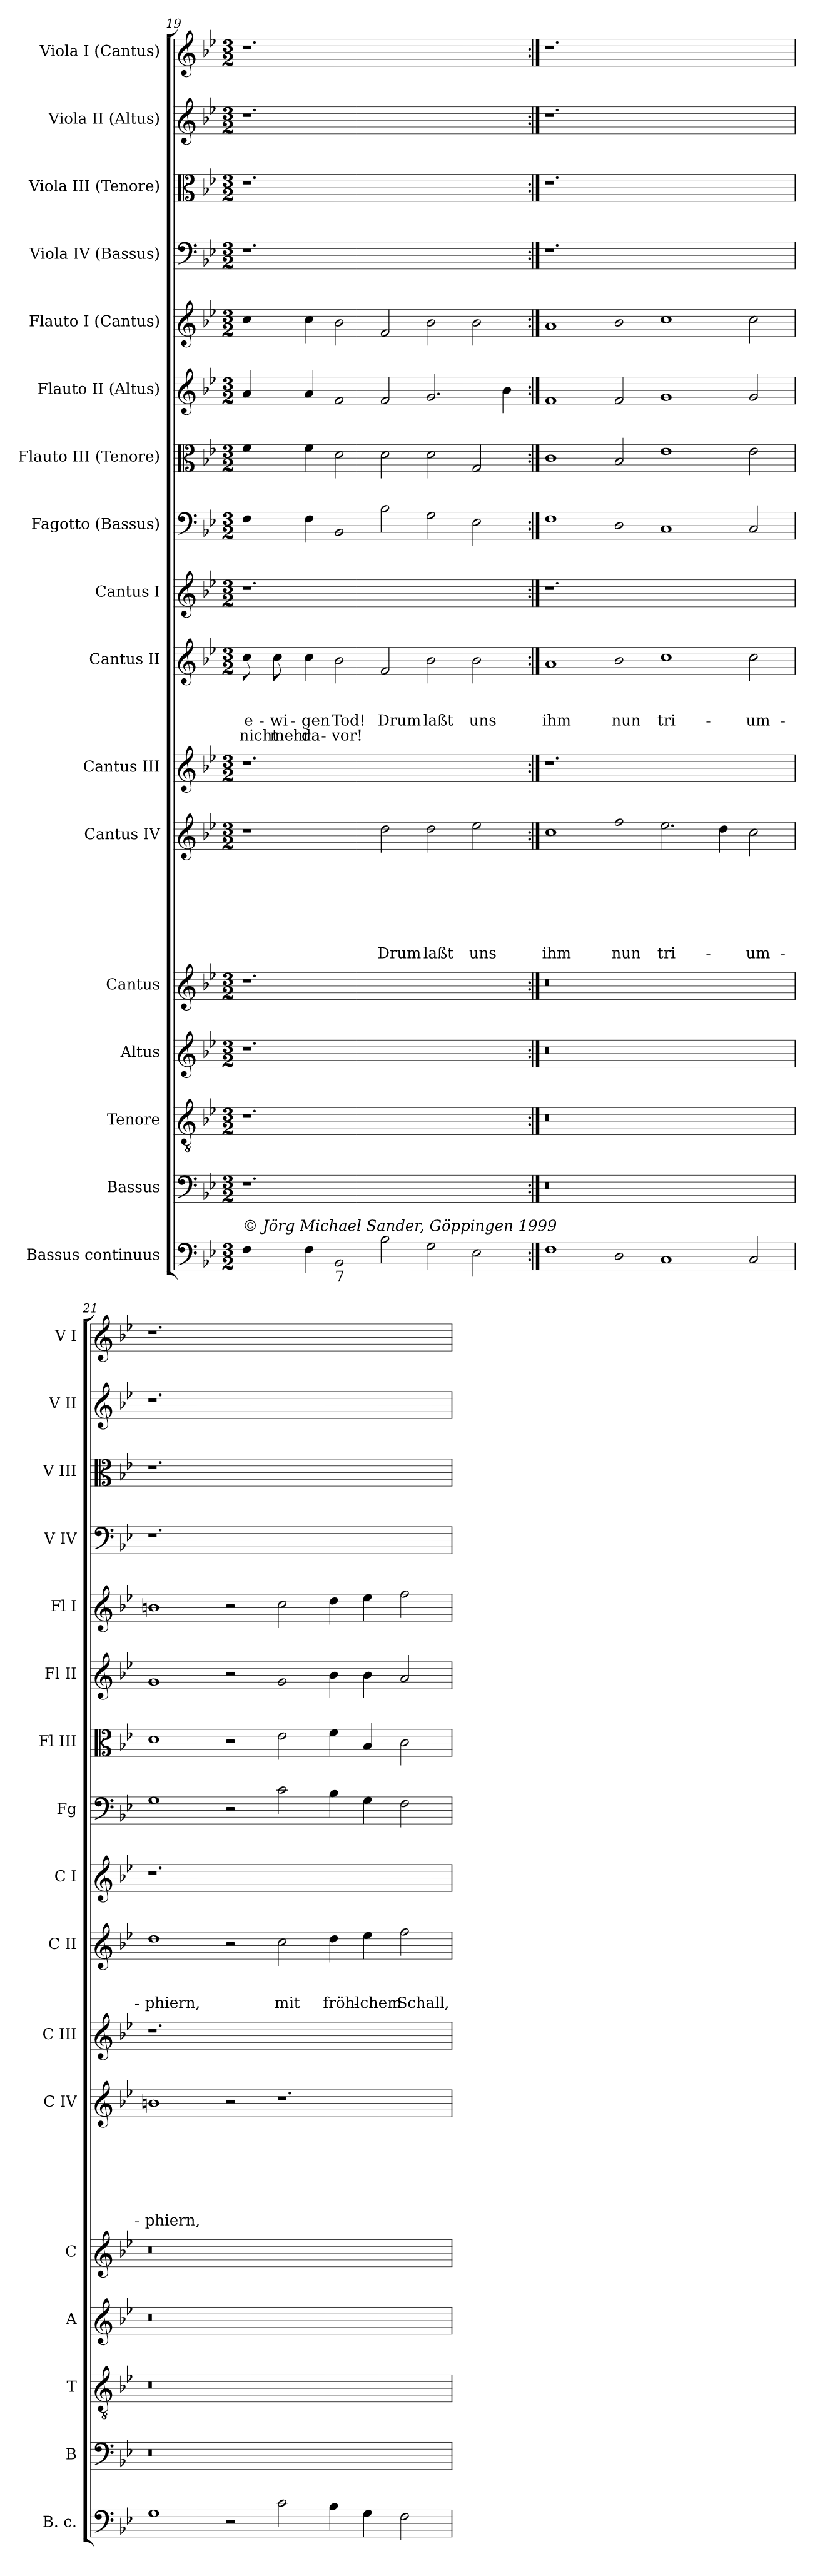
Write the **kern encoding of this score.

**kern	**kern	**kern	**kern	**kern	**kern	**text	**text	**text	**text	**text	**text	**text	**kern	**kern	**text	**text	**text	**text	**kern	**kern	**kern	**kern	**kern	**kern	**kern	**kern	**kern
*part17	*part16	*part15	*part14	*part13	*part12	*part12	*part12	*part12	*part12	*part12	*part12	*part12	*part11	*part10	*part10	*part10	*part10	*part10	*part9	*part8	*part7	*part6	*part5	*part4	*part3	*part2	*part1
*staff17	*staff16	*staff15	*staff14	*staff13	*staff12	*staff12	*staff12	*staff12	*staff12	*staff12	*staff12	*staff12	*staff11	*staff10	*staff10	*staff10	*staff10	*staff10	*staff9	*staff8	*staff7	*staff6	*staff5	*staff4	*staff3	*staff2	*staff1
*I"Bassus continuus	*I"Bassus	*I"Tenore	*I"Altus	*I"Cantus	*I"Cantus IV	*	*	*	*	*	*	*	*I"Cantus III	*I"Cantus II	*	*	*	*	*I"Cantus I	*I"Fagotto (Bassus)	*I"Flauto III (Tenore)	*I"Flauto II (Altus)	*I"Flauto I (Cantus)	*I"Viola IV (Bassus)	*I"Viola III (Tenore)	*I"Viola II (Altus)	*I"Viola I (Cantus)
*I'B. c.	*I'B	*I'T	*I'A	*I'C	*I'C IV	*	*	*	*	*	*	*	*I'C III	*I'C II	*	*	*	*	*I'C I	*I'Fg	*I'Fl III	*I'Fl II	*I'Fl I	*I'V IV	*I'V III	*I'V II	*I'V I
*clefF4	*clefF4	*clefGv2	*clefG2	*clefG2	*clefG2	*	*	*	*	*	*	*	*clefG2	*clefG2	*	*	*	*	*clefG2	*clefF4	*clefC3	*clefG2	*clefG2	*clefF4	*clefC3	*clefG2	*clefG2
*k[b-e-]	*k[b-e-]	*k[b-e-]	*k[b-e-]	*k[b-e-]	*k[b-e-]	*	*	*	*	*	*	*	*k[b-e-]	*k[b-e-]	*	*	*	*	*k[b-e-]	*k[b-e-]	*k[b-e-]	*k[b-e-]	*k[b-e-]	*k[b-e-]	*k[b-e-]	*k[b-e-]	*k[b-e-]
*B-:	*B-:	*B-:	*B-:	*B-:	*B-:	*	*	*	*	*	*	*	*B-:	*B-:	*	*	*	*	*B-:	*B-:	*B-:	*B-:	*B-:	*B-:	*B-:	*B-:	*B-:
*M3/2	*M3/2	*M3/2	*M3/2	*M3/2	*M3/2	*	*	*	*	*	*	*	*M3/2	*M3/2	*	*	*	*	*M3/2	*M3/2	*M3/2	*M3/2	*M3/2	*M3/2	*M3/2	*M3/2	*M3/2
=19	=19	=19	=19	=19	=19	=19	=19	=19	=19	=19	=19	=19	=19	=19	=19	=19	=19	=19	=19	=19	=19	=19	=19	=19	=19	=19	=19
!LO:TX:a:i:t=© Jörg Michael Sander, Göppingen 1999	!	!	!	!	!	!	!	!	!	!	!	!	!	!	!	!	!	!	!	!	!	!	!	!	!	!	!
!	!	!	!	!	!	!	!	!	!	!	!	!	!	!	!	!	!LO:LY:b	!LO:LY:b	!	!	!	!	!	!	!	!	!
4F\	1.r	1.r	1.r	1.r	1r	.	.	.	.	.	.	.	1.r	8cc\	.	.	e-	nicht	1.r	4F\	4f\	4a/	4cc\	1.r	1.r	1.r	1.r
!	!	!	!	!	!	!	!	!	!	!	!	!	!	!	!	!	!LO:LY:b	!LO:LY:b	!	!	!	!	!	!	!	!	!
.	.	.	.	.	.	.	.	.	.	.	.	.	.	8cc\	.	.	-wi-	mehr	.	.	.	.	.	.	.	.	.
!	!	!	!	!	!	!	!	!	!	!	!	!	!	!	!	!	!LO:LY:b	!LO:LY:b	!	!	!	!	!	!	!	!	!
4F\	.	.	.	.	.	.	.	.	.	.	.	.	.	4cc\	.	.	-gen	da-	.	4F\	4f\	4a/	4cc\	.	.	.	.
!LO:TX:b:t=7	!	!	!	!	!	!	!	!	!	!	!	!	!	!	!	!	!	!	!	!	!	!	!	!	!	!	!
!	!	!	!	!	!	!	!	!	!	!	!	!	!	!	!	!	!LO:LY:b	!LO:LY:b	!	!	!	!	!	!	!	!	!
2BB-/	.	.	.	.	.	.	.	.	.	.	.	.	.	2b-\	.	.	Tod!	-vor!	.	2BB-/	2d\	2f/	2b-\	.	.	.	.
!	!	!	!	!	!	!	!	!	!	!	!	!LO:LY:b	!	!	!	!	!LO:LY:b	!	!	!	!	!	!	!	!	!	!
2B-\	.	.	.	.	2dd\	.	.	.	.	.	.	Drum	.	2f/	.	.	Drum	.	.	2B-\	2d\	2f/	2f/	.	.	.	.
!	!	!	!	!	!	!	!	!	!	!	!	!LO:LY:b	!	!	!	!	!LO:LY:b	!	!	!	!	!	!	!	!	!	!
2G\	1ryy	1ryy	1ryy	1ryy	2dd\	.	.	.	.	.	.	laßt	1ryy	2b-\	.	.	laßt	.	1ryy	2G\	2d\	2.g/	2b-\	1ryy	1ryy	1ryy	1ryy
!	!	!	!	!	!	!	!	!	!	!	!	!LO:LY:b	!	!	!	!	!LO:LY:b	!	!	!	!	!	!	!	!	!	!
2E-\	.	.	.	.	2ee-\	.	.	.	.	.	.	uns	.	2b-\	.	.	uns	.	.	2E-\	2G/	.	2b-\	.	.	.	.
.	.	.	.	.	.	.	.	.	.	.	.	.	.	.	.	.	.	.	.	.	.	4b-\	.	.	.	.	.
=20:|!	=20:|!	=20:|!	=20:|!	=20:|!	=20:|!	=20:|!	=20:|!	=20:|!	=20:|!	=20:|!	=20:|!	=20:|!	=20:|!	=20:|!	=20:|!	=20:|!	=20:|!	=20:|!	=20:|!	=20:|!	=20:|!	=20:|!	=20:|!	=20:|!	=20:|!	=20:|!	=20:|!
!	!	!	!	!	!	!	!	!	!	!	!	!LO:LY:b	!	!	!	!	!LO:LY:b	!	!	!	!	!	!	!	!	!	!
1F	0.r	0.r	0.r	0.r	1cc	.	.	.	.	.	.	ihm	1.r	1a	.	.	ihm	.	1.r	1F	1c	1f	1a	1.r	1.r	1.r	1.r
!	!	!	!	!	!	!	!	!	!	!	!	!LO:LY:b	!	!	!	!	!LO:LY:b	!	!	!	!	!	!	!	!	!	!
2D\	.	.	.	.	2ff\	.	.	.	.	.	.	nun	.	2b-\	.	.	nun	.	.	2D\	2B-/	2f/	2b-\	.	.	.	.
!	!	!	!	!	!	!	!	!	!	!	!	!LO:LY:b	!	!	!	!	!LO:LY:b	!	!	!	!	!	!	!	!	!	!
1C	.	.	.	.	2.ee-\	.	.	.	.	.	.	tri-	1.ryy	1cc	.	.	tri-	.	1.ryy	1C	1e-	1g	1cc	1.ryy	1.ryy	1.ryy	1.ryy
.	.	.	.	.	4dd\	.	.	.	.	.	.	.	.	.	.	.	.	.	.	.	.	.	.	.	.	.	.
!	!	!	!	!	!	!	!	!	!	!	!	!LO:LY:b	!	!	!	!	!LO:LY:b	!	!	!	!	!	!	!	!	!	!
2C/	.	.	.	.	2cc\	.	.	.	.	.	.	-um-	.	2cc\	.	.	-um-	.	.	2C/	2e-\	2g/	2cc\	.	.	.	.
!!LO:PB:g=z
=21	=21	=21	=21	=21	=21	=21	=21	=21	=21	=21	=21	=21	=21	=21	=21	=21	=21	=21	=21	=21	=21	=21	=21	=21	=21	=21	=21
!	!	!	!	!	!	!	!	!	!	!	!	!LO:LY:b	!	!	!	!	!LO:LY:b	!	!	!	!	!	!	!	!	!	!
1G	0.r	0.r	0.r	0.r	1bn	.	.	.	.	.	.	-phiern,	1.r	1dd	.	.	-phiern,	.	1.r	1G	1d	1g	1bn	1.r	1.r	1.r	1.r
2r	.	.	.	.	2r	.	.	.	.	.	.	.	.	2r	.	.	.	.	.	2r	2r	2r	2r	.	.	.	.
!	!	!	!	!	!	!	!	!	!	!	!	!	!	!	!	!	!LO:LY:b	!	!	!	!	!	!	!	!	!	!
2c\	.	.	.	.	1.r	.	.	.	.	.	.	.	1.ryy	2cc\	.	.	mit	.	1.ryy	2c\	2e-\	2g/	2cc\	1.ryy	1.ryy	1.ryy	1.ryy
!	!	!	!	!	!	!	!	!	!	!	!	!	!	!	!	!	!LO:LY:b	!	!	!	!	!	!	!	!	!	!
4B-\	.	.	.	.	.	.	.	.	.	.	.	.	.	4dd\	.	.	fröhl-	.	.	4B-\	4f\	4b-\	4dd\	.	.	.	.
!	!	!	!	!	!	!	!	!	!	!	!	!	!	!	!	!	!LO:LY:b	!	!	!	!	!	!	!	!	!	!
4G\	.	.	.	.	.	.	.	.	.	.	.	.	.	4ee-\	.	.	-chem	.	.	4G\	4B-/	4b-\	4ee-\	.	.	.	.
!	!	!	!	!	!	!	!	!	!	!	!	!	!	!	!	!	!LO:LY:b	!	!	!	!	!	!	!	!	!	!
2F\	.	.	.	.	.	.	.	.	.	.	.	.	.	2ff\	.	.	Schall,	.	.	2F\	2c\	2a/	2ff\	.	.	.	.
=	=	=	=	=	=	=	=	=	=	=	=	=	=	=	=	=	=	=	=	=	=	=	=	=	=	=	=
*-	*-	*-	*-	*-	*-	*-	*-	*-	*-	*-	*-	*-	*-	*-	*-	*-	*-	*-	*-	*-	*-	*-	*-	*-	*-	*-	*-
